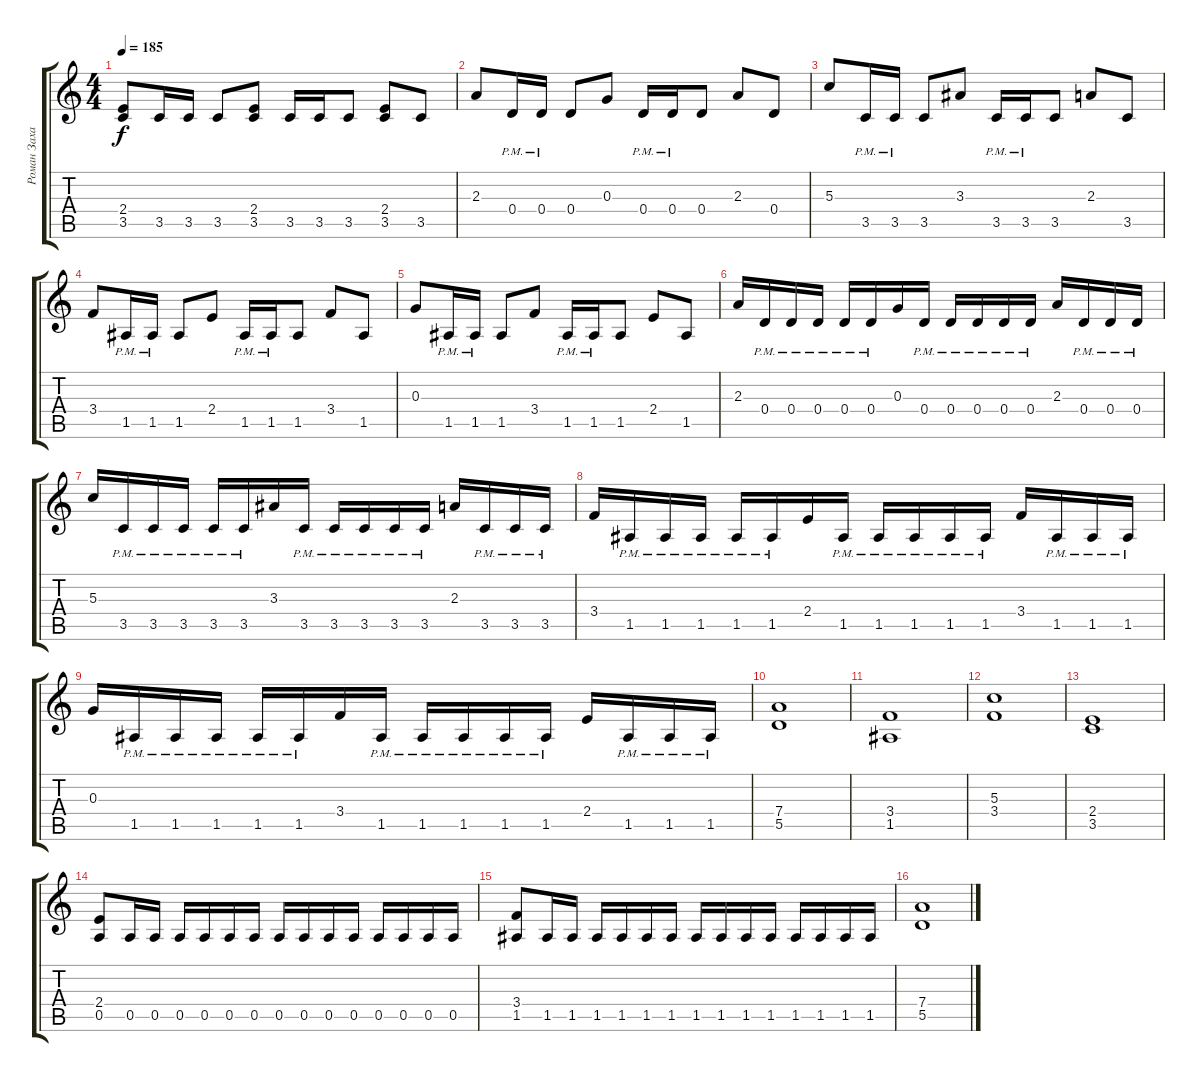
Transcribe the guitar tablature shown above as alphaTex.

\track ("Роман Захаров" "Роман Заха") {instrument distortionguitar}
\staff {score tabs}
\tuning (E4 B3 G3 D3 A2 E2) {hide}
\ts (4 4)
\tempo 185
\clef g2
\ks c
(2.4 3.5).8{dy f} 3.5.16 3.5.16 3.5.8 (2.4 3.5).8 3.5.16 3.5.16 3.5.8 (2.4 3.5).8 3.5.8 |
2.3.8 0.4{pm}.16 0.4{pm}.16 0.4.8 0.3.8 0.4{pm}.16 0.4{pm}.16 0.4.8 2.3.8 0.4.8 |
5.3.8 3.5{pm}.16 3.5{pm}.16 3.5.8 3.3.8 3.5{pm}.16 3.5{pm}.16 3.5.8 2.3.8 3.5.8 |
3.4.8 1.5{pm}.16 1.5{pm}.16 1.5.8 2.4.8 1.5{pm}.16 1.5{pm}.16 1.5.8 3.4.8 1.5.8 |
0.3.8 1.5{pm}.16 1.5{pm}.16 1.5.8 3.4.8 1.5{pm}.16 1.5{pm}.16 1.5.8 2.4.8 1.5.8 |
2.3.16 0.4{pm}.16 0.4{pm}.16 0.4{pm}.16 0.4{pm}.16 0.4{pm}.16 0.3.16 0.4{pm}.16 0.4{pm}.16 0.4{pm}.16 0.4{pm}.16 0.4{pm}.16 2.3.16 0.4{pm}.16 0.4{pm}.16 0.4{pm}.16 |
5.3.16 3.5{pm}.16 3.5{pm}.16 3.5{pm}.16 3.5{pm}.16 3.5{pm}.16 3.3.16 3.5{pm}.16 3.5{pm}.16 3.5{pm}.16 3.5{pm}.16 3.5{pm}.16 2.3.16 3.5{pm}.16 3.5{pm}.16 3.5{pm}.16 |
3.4.16 1.5{pm}.16 1.5{pm}.16 1.5{pm}.16 1.5{pm}.16 1.5{pm}.16 2.4.16 1.5{pm}.16 1.5{pm}.16 1.5{pm}.16 1.5{pm}.16 1.5{pm}.16 3.4.16 1.5{pm}.16 1.5{pm}.16 1.5{pm}.16 |
0.3.16 1.5{pm}.16 1.5{pm}.16 1.5{pm}.16 1.5{pm}.16 1.5{pm}.16 3.4.16 1.5{pm}.16 1.5{pm}.16 1.5{pm}.16 1.5{pm}.16 1.5{pm}.16 2.4.16 1.5{pm}.16 1.5{pm}.16 1.5{pm}.16 |
(7.4 5.5).1 |
(3.4 1.5).1 |
(5.3 3.4).1 |
(2.4 3.5).1 |
(2.4 0.5).8 0.5.16 0.5.16 0.5.16 0.5.16 0.5.16 0.5.16 0.5.16 0.5.16 0.5.16 0.5.16 0.5.16 0.5.16 0.5.16 0.5.16 |
(3.4 1.5).8 1.5.16 1.5.16 1.5.16 1.5.16 1.5.16 1.5.16 1.5.16 1.5.16 1.5.16 1.5.16 1.5.16 1.5.16 1.5.16 1.5.16 |
(7.4 5.5).1
